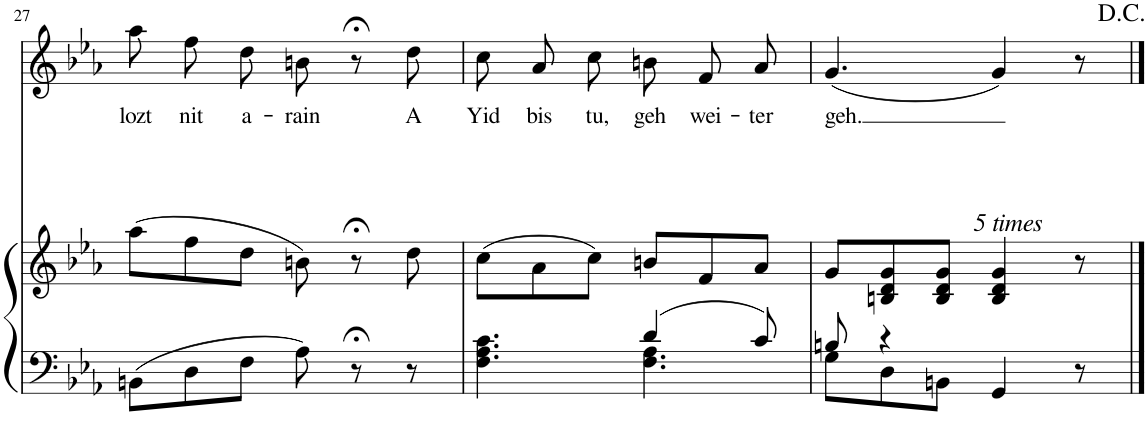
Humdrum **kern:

**kern	**kern	**kern	**text
*part2	*part2	*part1	*part1
*staff3	*staff2	*staff1	*staff1
*I"Klavier	*	*I"Klavier	*
!!LO:PB:g=z
*clefF4	*clefG2	*clefG2	*
*k[b-e-a-]	*k[b-e-a-]	*k[b-e-a-]	*
*M6/8	*M6/8	*M6/8	*
=27	=27	=27	=27
!	!	!	!LO:LY:b
8BBn\L	(8aa-\L	8aa-\L	lozt
!	!	!	!LO:LY:b
8D\	8ff\	8ff\	nit
!	!	!	!LO:LY:b
8F\J	8dd\J	8dd\J	a-
!	!	!	!LO:LY:b
8A-\	8bn\)	8bn\	-rain
8r;<	8r;<	8r;<	.
!	!	!	!LO:LY:b
8r	8dd\	8dd\	A
=28	=28	=28	=28
*^	*	*	*
!	!	!	!	!LO:LY:b
4.F\ 4.A-\ 4.c\	4.ryy	(8cc\L	8cc\L	Yid
!	!	!	!	!LO:LY:b
.	.	8a-\	8a-\	bis
!	!	!	!	!LO:LY:b
.	.	8cc\J)	8cc\J	tu,
!	!	!	!	!LO:LY:b
4d/	4.F\ 4.A-\	8bn/L	8bn/L	geh
!	!	!	!	!LO:LY:b
.	.	8f/	8f/	wei-
!	!	!	!	!LO:LY:b
8c/	.	8a-/J	8a-/J	-ter
=29	=29	=29	=29	=29
!	!	!	!	!LO:LY:b
8Bn/	8G\L	8g/L	(4.g/	geh.
4r	8D\	8Bn/ 8d/ 8g/	.	.
.	8BBn\J	8B/ 8d/ 8g/J	.	.
!	!	!	!LO:TX:b:i:t=5 times	!
4GG/	4.ryy	4B/ 4d/ 4g/	4g/)	.
8r	.	8r	8r	.
*v	*v	*	*	*
==	==	==	==
*-	*-	*-	*-
